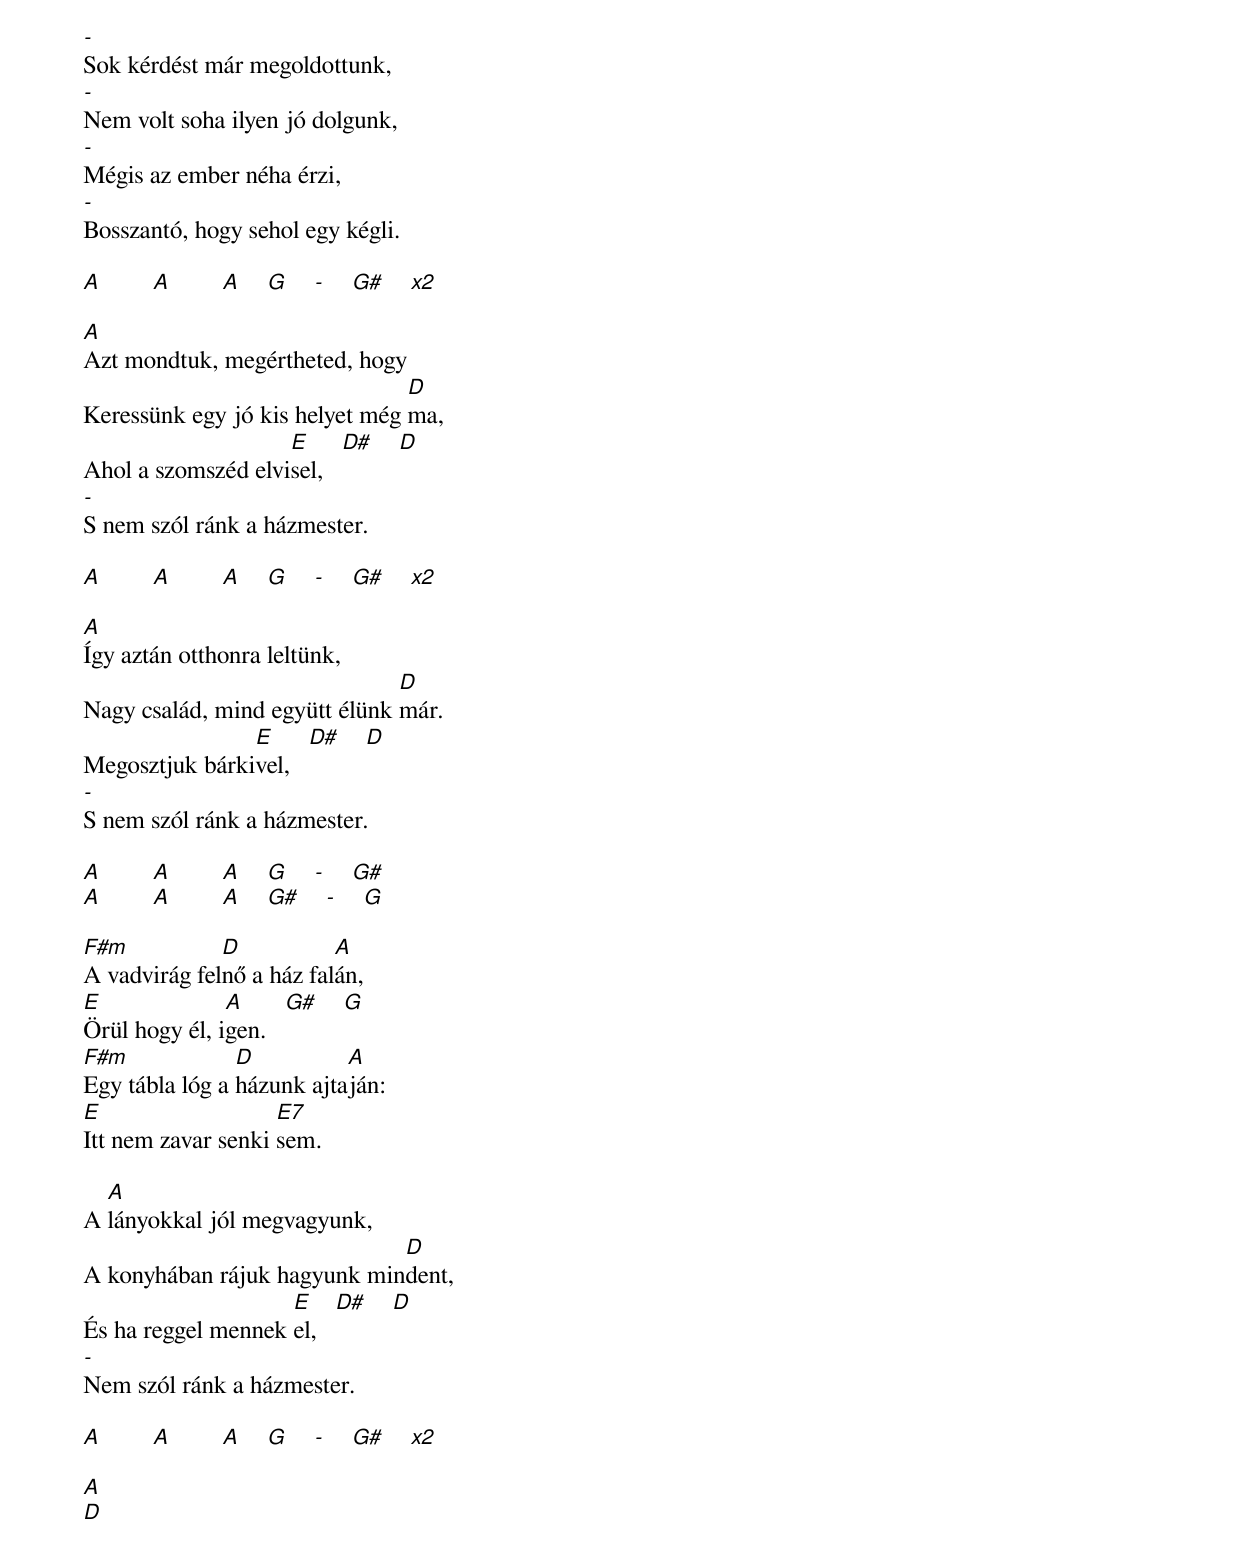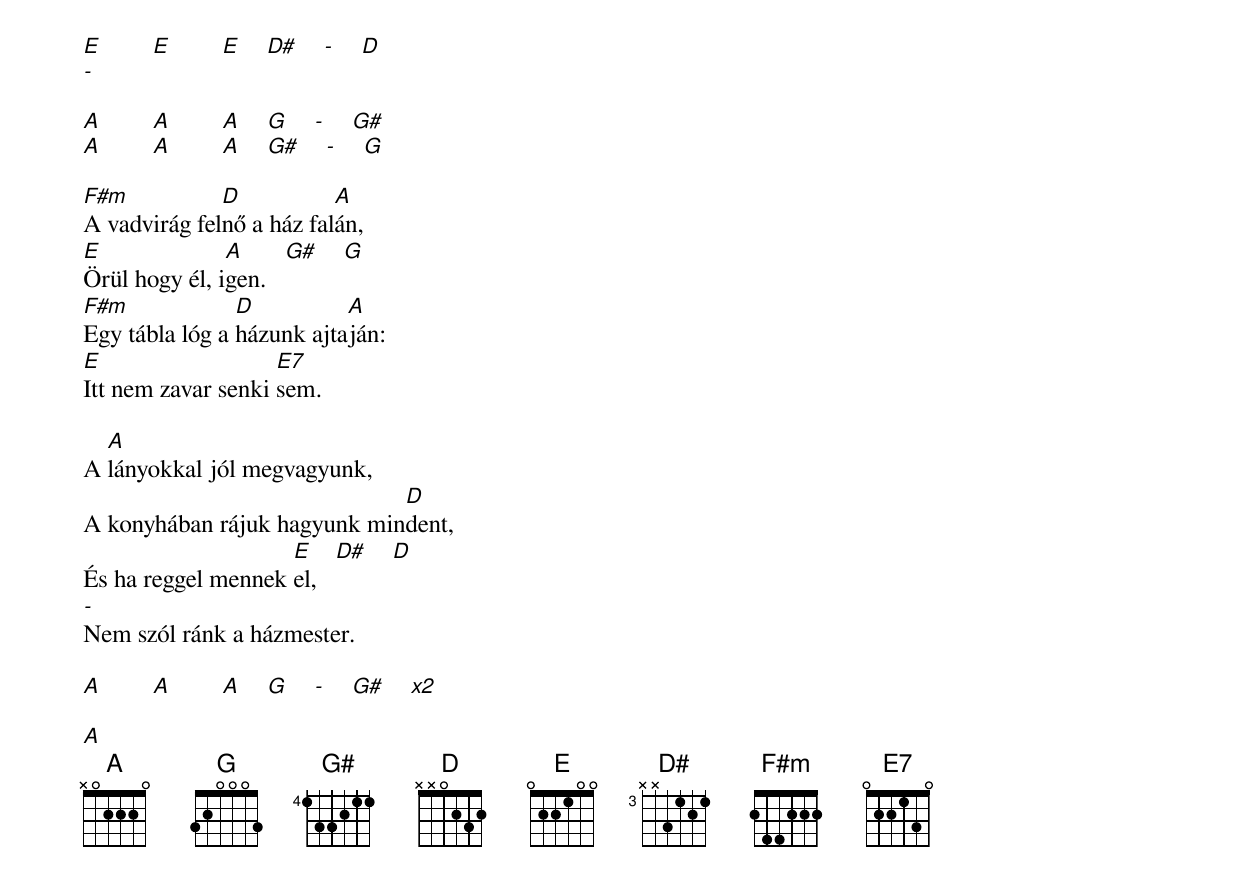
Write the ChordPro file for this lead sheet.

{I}
[-]Sok kérdést már megoldottunk,
[-]Nem volt soha ilyen jó dolgunk,
[-]Mégis az ember néha érzi,
[-]Bosszantó, hogy sehol egy kégli.

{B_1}
[A]        [A]        [A]    [G]    [-]    [G#]    [x2]

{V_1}
[A]Azt mondtuk, megértheted, hogy
Keressünk egy jó kis helyet még [D]ma,
Ahol a szomszéd elvi[E]sel,   [D#]    [D]
[-]S nem szól ránk a házmester.

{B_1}
[A]        [A]        [A]    [G]    [-]    [G#]    [x2]

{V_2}
[A]Így aztán otthonra leltünk,
Nagy család, mind együtt élünk [D]már.
Megosztjuk bárki[E]vel,   [D#]    [D]
[-]S nem szól ránk a házmester.

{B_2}
[A]        [A]        [A]    [G]    [-]    [G#]
[A]        [A]        [A]    [G#]    [-]    [G]

{C}
[F#m]A vadvirág fel[D]nő a ház fal[A]án,
[E]Örül hogy él, i[A]gen.   [G#]    [G]
[F#m]Egy tábla lóg a [D]házunk ajta[A]ján:
[E]Itt nem zavar senki [E7]sem.

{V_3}
A [A]lányokkal jól megvagyunk,
A konyhában rájuk hagyunk min[D]dent,
És ha reggel mennek [E]el,   [D#]    [D]
[-]Nem szól ránk a házmester.

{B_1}
[A]        [A]        [A]    [G]    [-]    [G#]    [x2]

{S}
[A]
[D]
[E]        [E]        [E]    [D#]    [-]    [D]
[-]

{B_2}
[A]        [A]        [A]    [G]    [-]    [G#]
[A]        [A]        [A]    [G#]    [-]    [G]

{C}
[F#m]A vadvirág fel[D]nő a ház fal[A]án,
[E]Örül hogy él, i[A]gen.   [G#]    [G]
[F#m]Egy tábla lóg a [D]házunk ajta[A]ján:
[E]Itt nem zavar senki [E7]sem.

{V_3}
A [A]lányokkal jól megvagyunk,
A konyhában rájuk hagyunk min[D]dent,
És ha reggel mennek [E]el,   [D#]    [D]
[-]Nem szól ránk a házmester.

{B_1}
[A]        [A]        [A]    [G]    [-]    [G#]    [x2]

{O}
[A]
